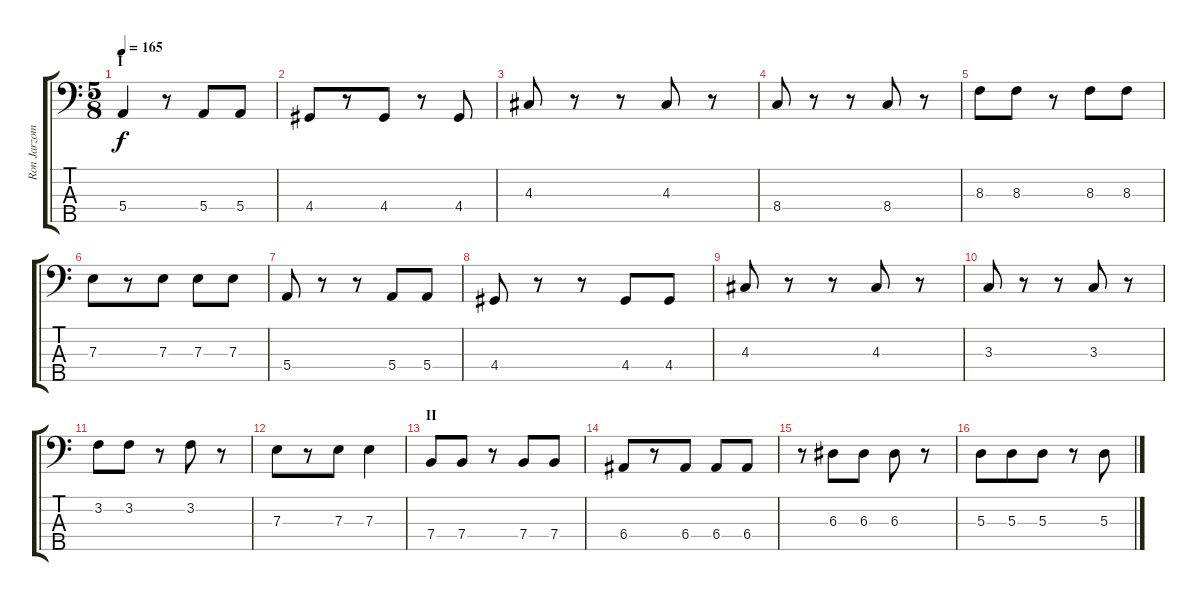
\track ("Ron Jarzombek" "Ron Jarzom") {instrument electricbassfinger}
\staff {score tabs}
\tuning (G2 D2 A1 E1 B0) {hide}
\ts (5 8)
\section ("" "I")
\tempo 165
\clef f4
\ks c
5.4.4{dy f instrument electricbassfinger} r.8 5.4.8 5.4.8 |
4.4.8 r.8 4.4.8 r.8 4.4.8 |
4.3.8 r.8 r.8 4.3.8 r.8 |
8.4.8 r.8 r.8 8.4.8 r.8 |
8.3.8 8.3.8 r.8 8.3.8 8.3.8 |
7.3.8 r.8 7.3.8 7.3.8 7.3.8 |
5.4.8 r.8 r.8 5.4.8 5.4.8 |
4.4.8 r.8 r.8 4.4.8 4.4.8 |
4.3.8 r.8 r.8 4.3.8 r.8 |
3.3.8 r.8 r.8 3.3.8 r.8 |
3.2.8 3.2.8 r.8 3.2.8 r.8 |
7.3.8 r.8 7.3.8 7.3.4 |
\section ("" "II")
7.4.8 7.4.8 r.8 7.4.8 7.4.8 |
6.4.8 r.8 6.4.8 6.4.8 6.4.8 |
r.8 6.3.8 6.3.8 6.3.8 r.8 |
5.3.8 5.3.8 5.3.8 r.8 5.3.8
